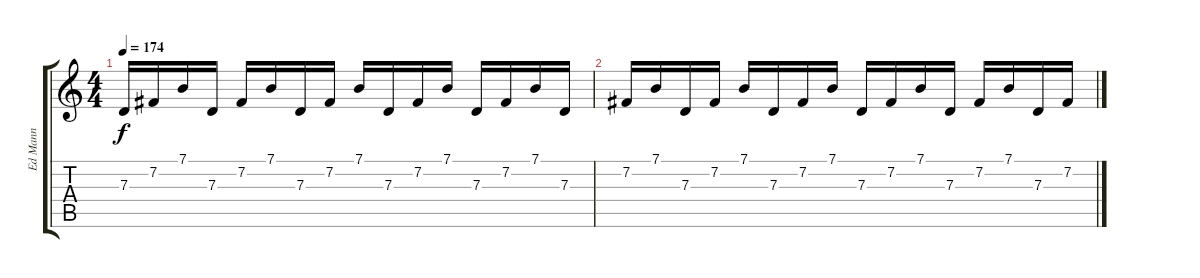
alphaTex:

\track ("Ed Mann" "Ed Mann") {instrument marimba}
\staff {score tabs}
\tuning (E4 B3 G3 D3 A2 E2) {hide}
\ts (4 4)
\tempo 174
\clef g2
\ks c
7.3.16{dy f} 7.2.16 7.1.16 7.3.16 7.2.16 7.1.16 7.3.16 7.2.16 7.1.16 7.3.16 7.2.16 7.1.16 7.3.16 7.2.16 7.1.16 7.3.16 |
7.2.16 7.1.16 7.3.16 7.2.16 7.1.16 7.3.16 7.2.16 7.1.16 7.3.16 7.2.16 7.1.16 7.3.16 7.2.16 7.1.16 7.3.16 7.2.16
